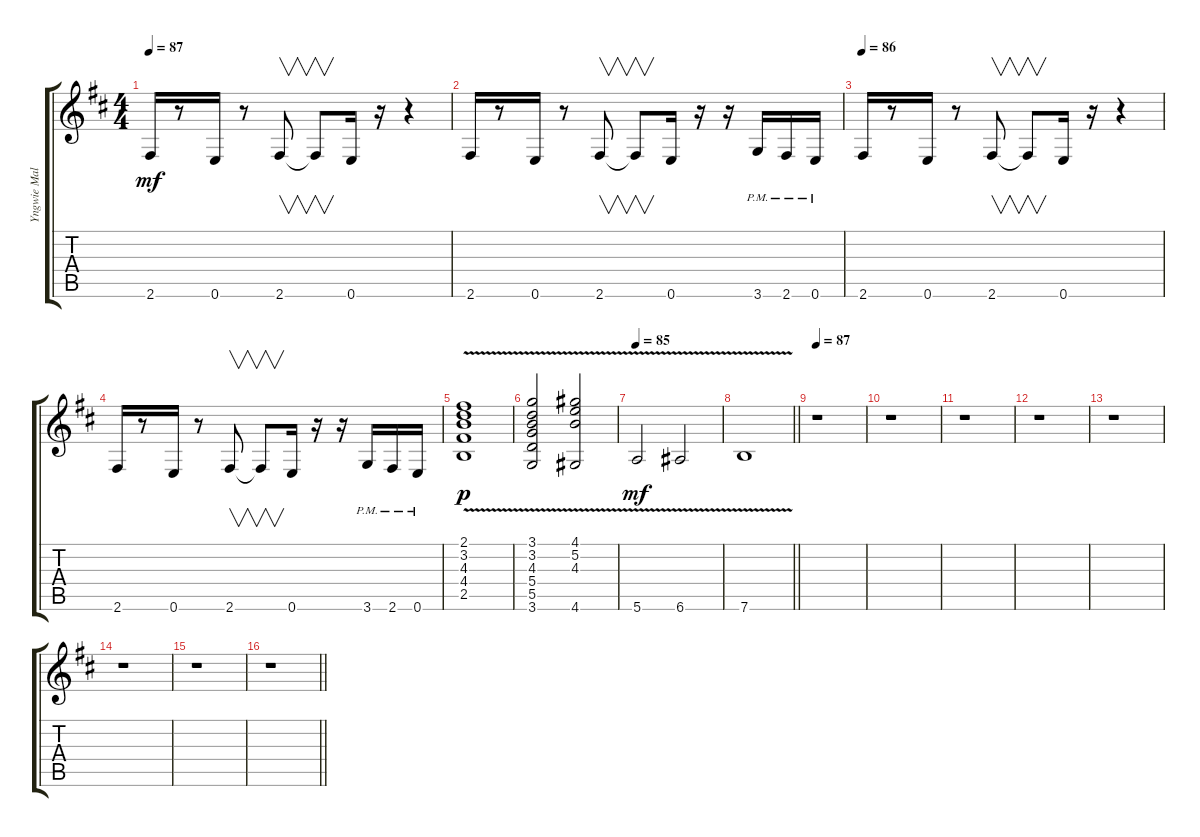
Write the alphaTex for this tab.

\track ("Yngwie Malmsteen-3" "Yngwie Mal") {instrument overdrivenguitar}
\staff {score tabs}
\tuning (E4 B3 G3 D3 A2 E2) {hide}
\ts (4 4)
\tempo 87
\clef g2
\ks d
2.6.16{dy mf} r.8 0.6.16 r.8 2.6.8{v} 2.6{t}.8{v} 0.6.16 r.16 r.4 |
2.6.16 r.8 0.6.16 r.8 2.6.8{v} 2.6{t}.8{v} 0.6.16 r.16 r.16 3.6{pm}.16 2.6{pm}.16 0.6{pm}.16 |
\tempo 86
2.6.16 r.8 0.6.16 r.8 2.6.8{v} 2.6{t}.8{v} 0.6.16 r.16 r.4 |
2.6.16 r.8 0.6.16 r.8 2.6.8{v} 2.6{t}.8{v} 0.6.16 r.16 r.16 3.6{pm}.16 2.6{pm}.16 0.6{pm}.16 |
(2.1{v} 3.2{v} 4.3{v} 4.4{v} 2.5{v}).1{dy p} |
(3.1{v} 3.2{v} 4.3{v} 5.4{v} 5.5{v} 3.6{v}).2 (4.1{v} 5.2{v} 4.3{v} 4.6{v}).2 |
\tempo 85
5.6{v}.2{dy mf} 6.6{v}.2 |
\barLineRight lightlight
7.6{v}.1 |
\tempo 87
r.1 |
r.1 |
r.1 |
r.1 |
r.1 |
r.1 |
r.1 |
\barLineRight lightlight
r.1
